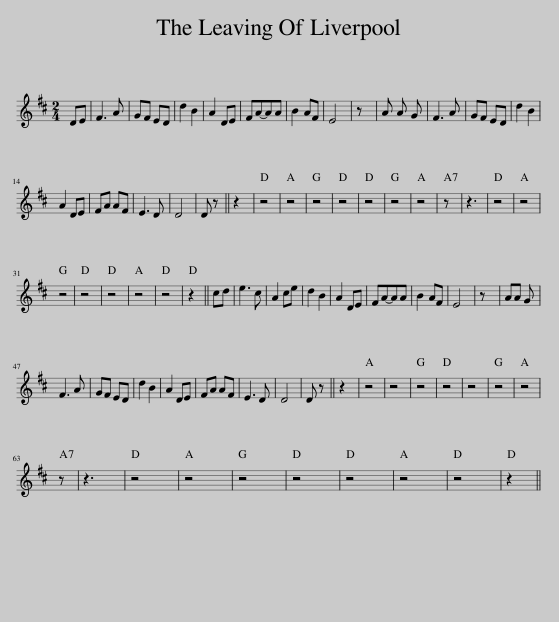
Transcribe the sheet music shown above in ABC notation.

X:1
L:1/8
M:2/4
I:linebreak $
K:D
V:1 treble
V:1
 DE | F3 A | GF ED | d2 B2 | A2 DE | %5
 FA-AA | B2 AF | E4 | z | A A G | %10
 F3 A | GF ED | d2 B2 |$ A2 DE | FA AF | %15
 E3 D | D4 | D z || z2 | z4 | %20
 z4 | z4 | z4 | z4 | z4 | %25
 z4 | z | z3 | z4 | z4 |$ %30
 z4 | z4 | z4 | z4 | z4 | %35
 z2 || cd | e3 c | A2 ce | d2 B2 | %40
 A2 DE | FA-AA | B2 AF | E4 | z | %45
 AA G |$ F3 A | GF ED | d2 B2 | A2 DE | %50
 FA AF | E3 D | D4 | D z || z2 | %55
 z4 | z4 | z4 | z4 | z4 | %60
 z4 | z4 |$ z | z3 | z4 | %65
 z4 | z4 | z4 | z4 | z4 | %70
 z4 | z2 || %72
